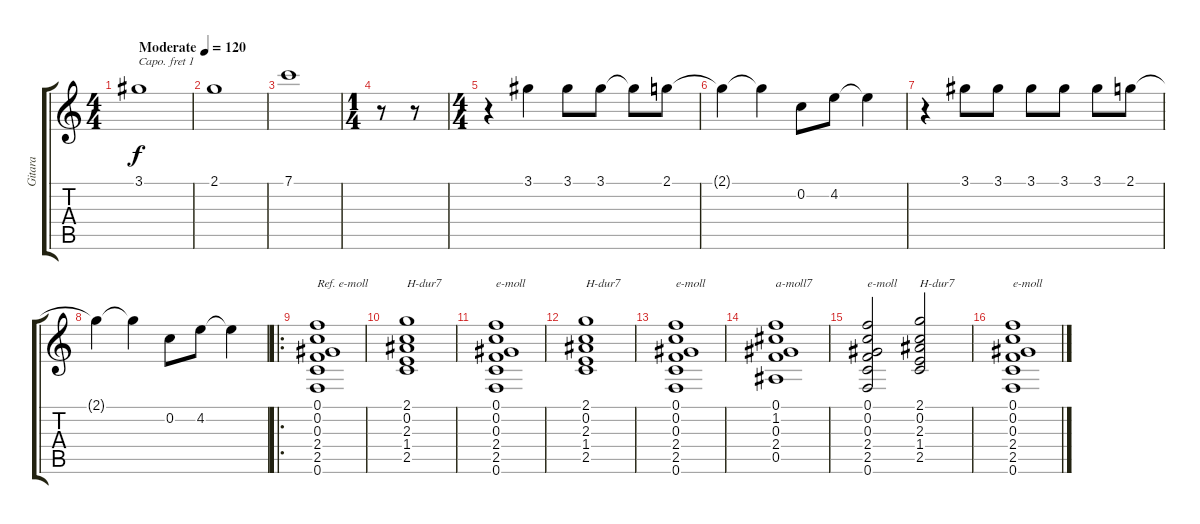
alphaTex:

\track ("Gitara" "Gitara") {instrument acousticguitarnylon}
\staff {score tabs}
\capo 1
\tuning (E4 B3 G3 D3 A2 E2) {hide}
\ts (4 4)
\tempo (120 "Moderate")
\clef g2
\ks c
3.1.1{dy f instrument acousticguitarnylon} |
2.1.1 |
7.1.1 |
\ts (1 4)
r.8 r.8 |
\ts (4 4)
r.4 3.1.4 3.1.8 3.1.8 3.1{t}.8 2.1.8 |
2.1{t}.4 2.1{t}.4 0.2.8 4.2.8 4.2{t}.4 |
r.4 3.1.8 3.1.8 3.1.8 3.1.8 3.1.8 2.1.8 |
2.1{t}.4 2.1{t}.4 0.2.8 4.2.8 4.2{t}.4 |
\ro
(0.1 0.2 0.3 2.4 2.5 0.6).1{txt "Ref. e-moll"} |
(2.1 0.2 2.3 1.4 2.5).1{txt "H-dur7"} |
(0.1 0.2 0.3 2.4 2.5 0.6).1{txt "e-moll"} |
(2.1 0.2 2.3 1.4 2.5).1{txt "H-dur7"} |
(0.1 0.2 0.3 2.4 2.5 0.6).1{txt "e-moll"} |
(0.1 1.2 0.3 2.4 0.5).1{txt "a-moll7"} |
(0.1 0.2 0.3 2.4 2.5 0.6).2{txt "e-moll"} (2.1 0.2 2.3 1.4 2.5).2{txt "H-dur7"} |
(0.1 0.2 0.3 2.4 2.5 0.6).1{txt "e-moll"}
